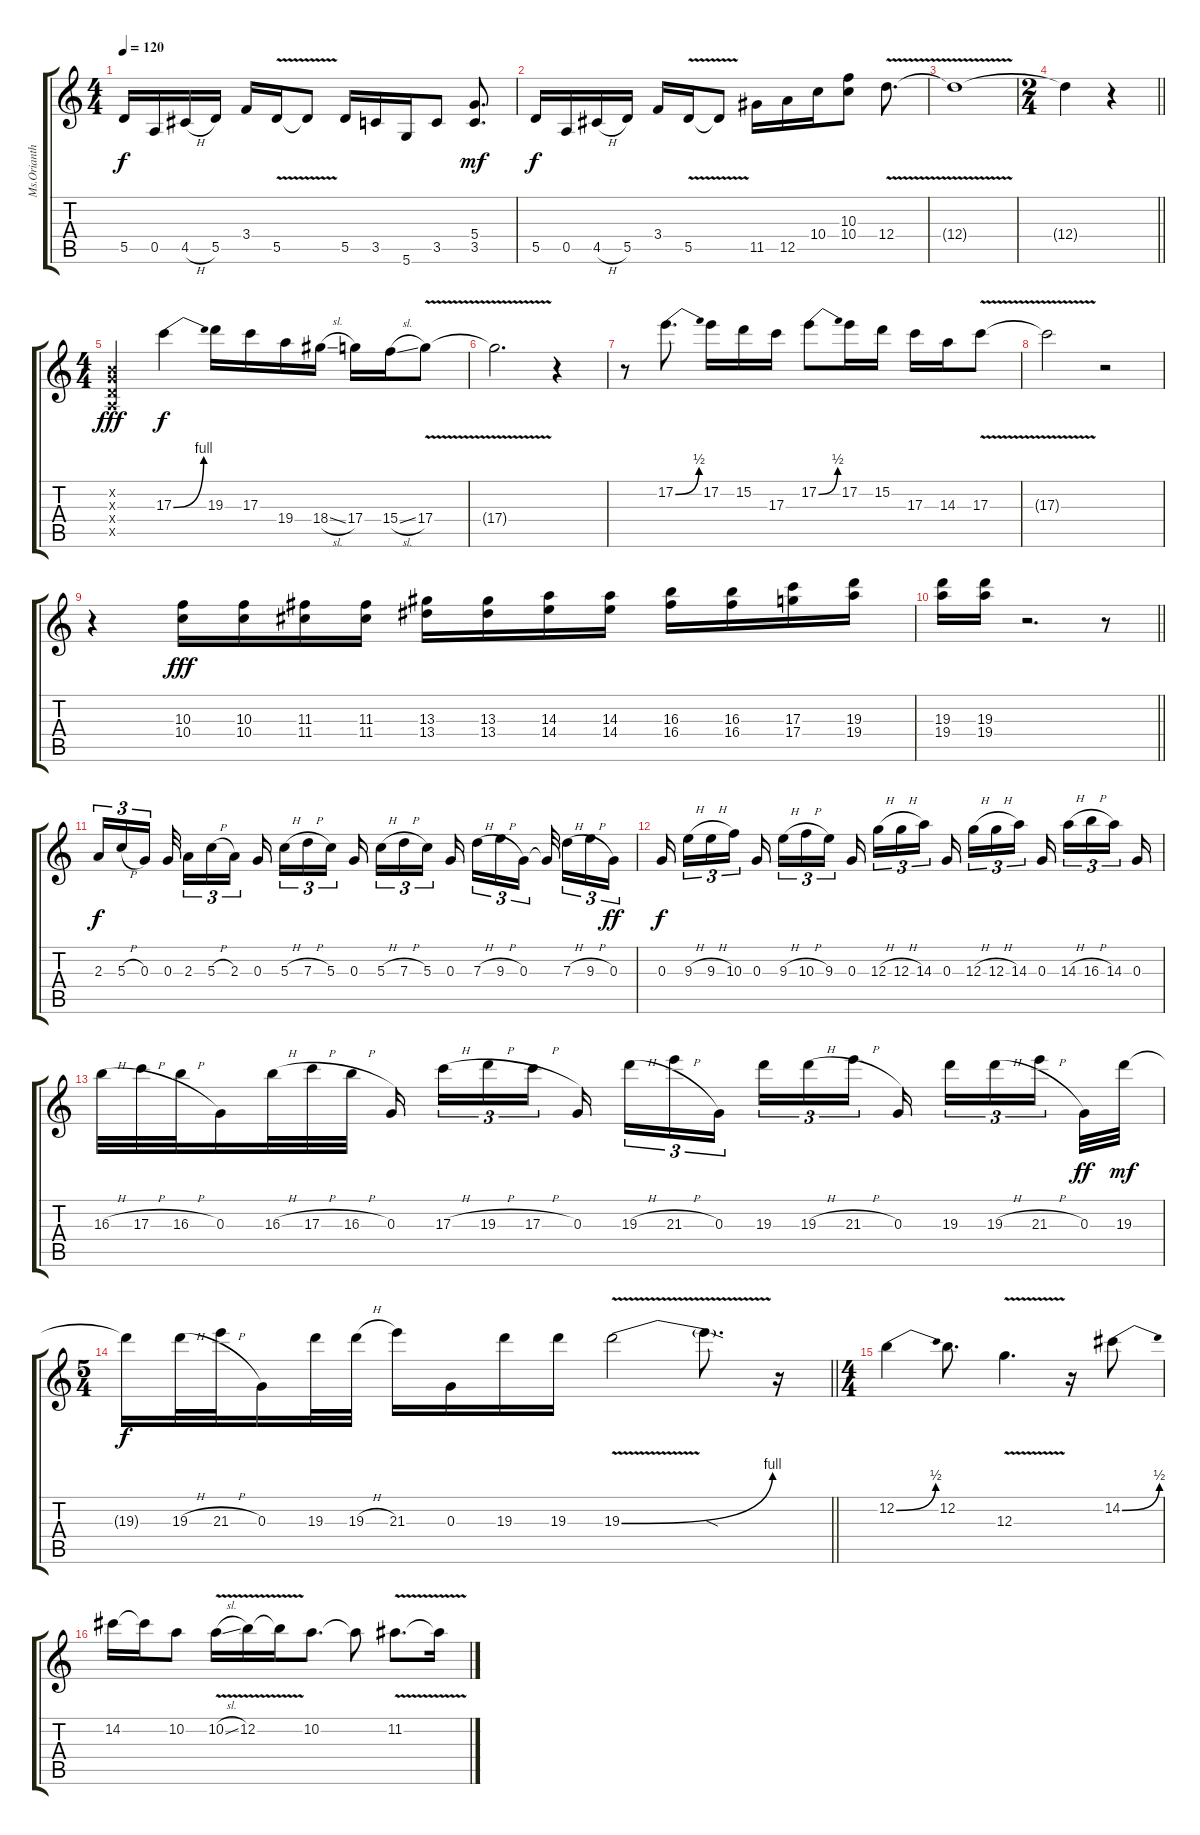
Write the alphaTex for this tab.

\track ("Ms.Orianthi " "Ms.Orianth") {instrument overdrivenguitar}
\staff {score tabs}
\tuning (E4 B3 G3 D3 A2 D2) {hide}
\ts (4 4)
\tempo 120
\clef g2
\ks c
5.5.16{dy f} 0.5.16 4.5{h}.16 5.5.16 3.4.16 5.5{v}.16 5.5{t}.8 5.5.16 3.5.16 5.6.16 3.5.8 (5.4 3.5).8{d dy mf} |
5.5.16{dy f} 0.5.16 4.5{h}.16 5.5.16 3.4.16 5.5{v}.16 5.5{t}.8 11.5.16 12.5.16 10.4.16 (10.3 10.4).8 12.4{v}.8{d} |
12.4{t}.1 |
\ts (2 4)
\barLineRight lightlight
12.4{t}.4 r.4 |
\ts (4 4)
(0.2{x} 0.3{x} 0.4{x} 0.5{x}).4{dy fff instrument overdrivenguitar} 17.3{be (bend 0 0 60 4)}.4{dy f} 19.3.16 17.3.16 19.4.16 18.4{sl}.16 17.4.16 15.4{sl}.16 17.4{v}.8 |
17.4{t}.2{d} r.4 |
r.8 17.2{be (bend 0 0 60 2)}.8{d} 17.2.16 15.2.16 17.3.16 17.2{be (bend 0 0 60 2)}.8 17.2.16 15.2.16 17.3.16 14.3.16 17.3{v}.8 |
17.3{t}.2 r.2 |
r.4{instrument breathnoise} (10.3 10.4).16{dy fff} (10.3 10.4).16 (11.3 11.4).16 (11.3 11.4).16 (13.3 13.4).16 (13.3 13.4).16 (14.3 14.4).16 (14.3 14.4).16 (16.3 16.4).16 (16.3 16.4).16 (17.3 17.4).16 (19.3 19.4).16 |
\barLineRight lightlight
(19.3 19.4).16 (19.3 19.4).16 r.2{d} r.8 |
\section ("" "")
2.3.16{tu (3 2) dy f instrument distortionguitar} 5.3{h}.16{tu (3 2)} 0.3.16{tu (3 2) beam splitsecondary} 0.3.32{beam splitsecondary} 2.3.16{tu (3 2)} 5.3{h}.16{tu (3 2)} 2.3.16{tu (3 2)} 0.3.16{beam splitsecondary} 5.3{h}.16{tu (3 2)} 7.3{h}.16{tu (3 2)} 5.3.16{tu (3 2) beam splitsecondary} 0.3.16 5.3{h}.16{tu (3 2)} 7.3{h}.16{tu (3 2)} 5.3.16{tu (3 2) beam splitsecondary} 0.3.16 7.3{h}.16{tu (3 2)} 9.3{h}.16{tu (3 2)} 0.3.16{tu (3 2) beam splitsecondary} 0.3{t}.32{beam splitsecondary} 7.3{h}.16{tu (3 2)} 9.3{h}.16{tu (3 2)} 0.3.16{tu (3 2) dy ff} |
0.3.16{dy f beam splitsecondary} 9.3{h}.16{tu (3 2)} 9.3{h}.16{tu (3 2)} 10.3.16{tu (3 2) beam splitsecondary} 0.3.16 9.3{h}.16{tu (3 2)} 10.3{h}.16{tu (3 2)} 9.3.16{tu (3 2) beam splitsecondary} 0.3.16{beam splitsecondary} 12.3{h}.16{tu (3 2)} 12.3{h}.16{tu (3 2)} 14.3.16{tu (3 2) beam splitsecondary} 0.3.16{beam splitsecondary} 12.3{h}.16{tu (3 2)} 12.3{h}.16{tu (3 2)} 14.3.16{tu (3 2)} 0.3.16{beam splitsecondary} 14.3{h}.16{tu (3 2)} 16.3{h}.16{tu (3 2)} 14.3.16{tu (3 2) beam splitsecondary} 0.3.16 |
16.3{h}.32 17.3{h}.32 16.3{h}.32 0.3.16 16.3{h}.32 17.3{h}.32 16.3{h}.32 0.3.16{beam splitsecondary} 17.3{h}.16{tu (3 2)} 19.3{h}.16{tu (3 2)} 17.3{h}.16{tu (3 2) beam splitsecondary} 0.3.16 19.3{h}.16{tu (3 2)} 21.3{h}.16{tu (3 2)} 0.3.16{tu (3 2) beam splitsecondary} 19.3.16{tu (3 2)} 19.3{h}.16{tu (3 2)} 21.3{h}.16{tu (3 2)} 0.3.16{beam splitsecondary} 19.3.16{tu (3 2)} 19.3{h}.16{tu (3 2)} 21.3{h}.16{tu (3 2) beam splitsecondary} 0.3.32{dy ff} 19.3.32{dy mf} |
\ts (5 4)
\barLineRight lightlight
19.3{t}.16{dy f} 19.3{h}.32 21.3{h}.32 0.3.16 19.3.32 19.3{h}.32 21.3.16 0.3.16 19.3.16 19.3.16 19.3{be (bend 0 0 60 4) v}.2 19.3{sod t}.8{d} r.16 |
\ts (4 4)
12.2{be (bend 0 0 60 2)}.4 12.2.8{d} 12.3{v}.4{d} r.16 14.2{be (bend 0 0 60 2)}.8 |
14.2.16 14.2{t}.16 10.2.8 10.2{v sl}.16 12.2{v}.16 12.2{t}.16 10.2.8{d} 10.2{t}.8 11.2{v}.8{d} 11.2{t}.16
